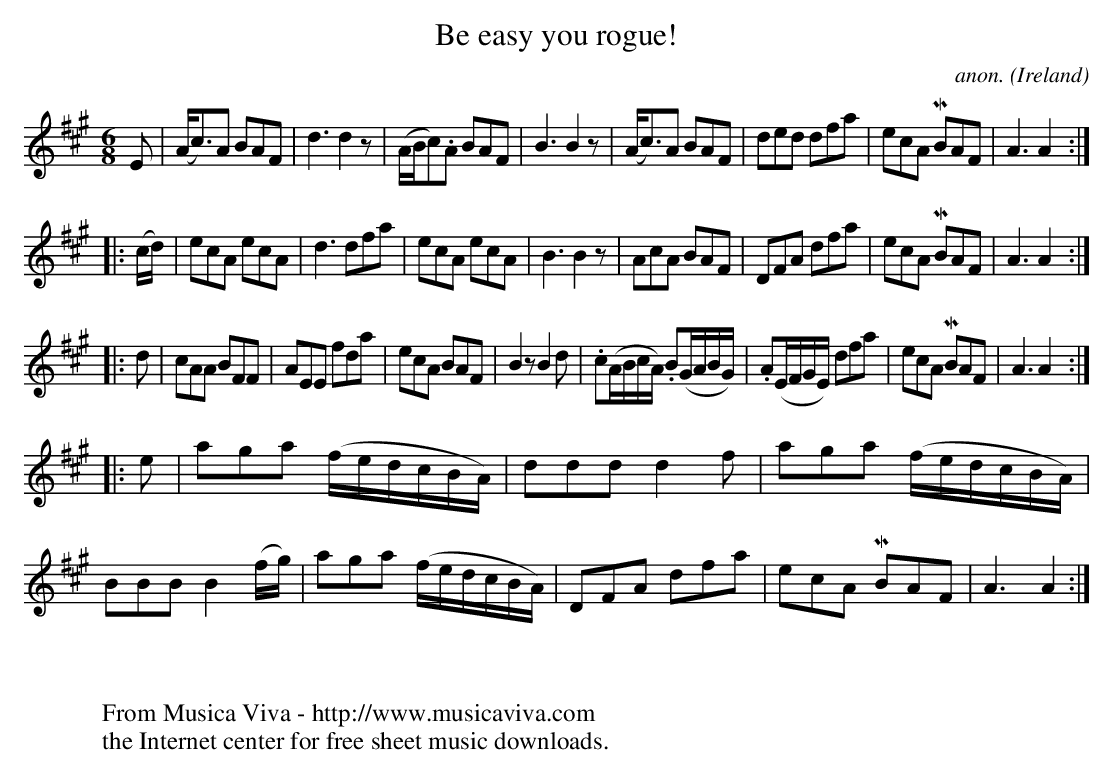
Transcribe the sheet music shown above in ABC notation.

X:1
T:Be easy you rogue!
C:anon.
O:Ireland
m:Mn = (3n/o/n/
M:6/8
L:1/8
K:A
E|(A<c)A BAF|d3 d2 z|(A/B/c).A BAF|B3 B2 z|(A<c)A BAF|ded dfa|ecA MBAF|A3 A2:|
|:(c/d/)|ecA ecA|d3 dfa|ecA ecA|B3 B2 z|AcA BAF|DFA dfa|ecA MBAF|A3 A2:|
|:d|cAA BFF|AEE fda|ecA BAF|B2 z B2d|.c(A/B/c/A/) .B(G/A/B/G/)|.A(E/F/G/E/) dfa|ecA MBAF|A3 A2:|
|:e|aga (f/e/d/c/B/A/)|ddd d2f|aga (f/e/d/c/B/A/)|BBB B2 (f/g/)|aga (f/e/d/c/B/A/)|DFA dfa|ecA MBAF|A3 A2:|
W:
W:
W: From Musica Viva - http://www.musicaviva.com
W: the Internet center for free sheet music downloads.
